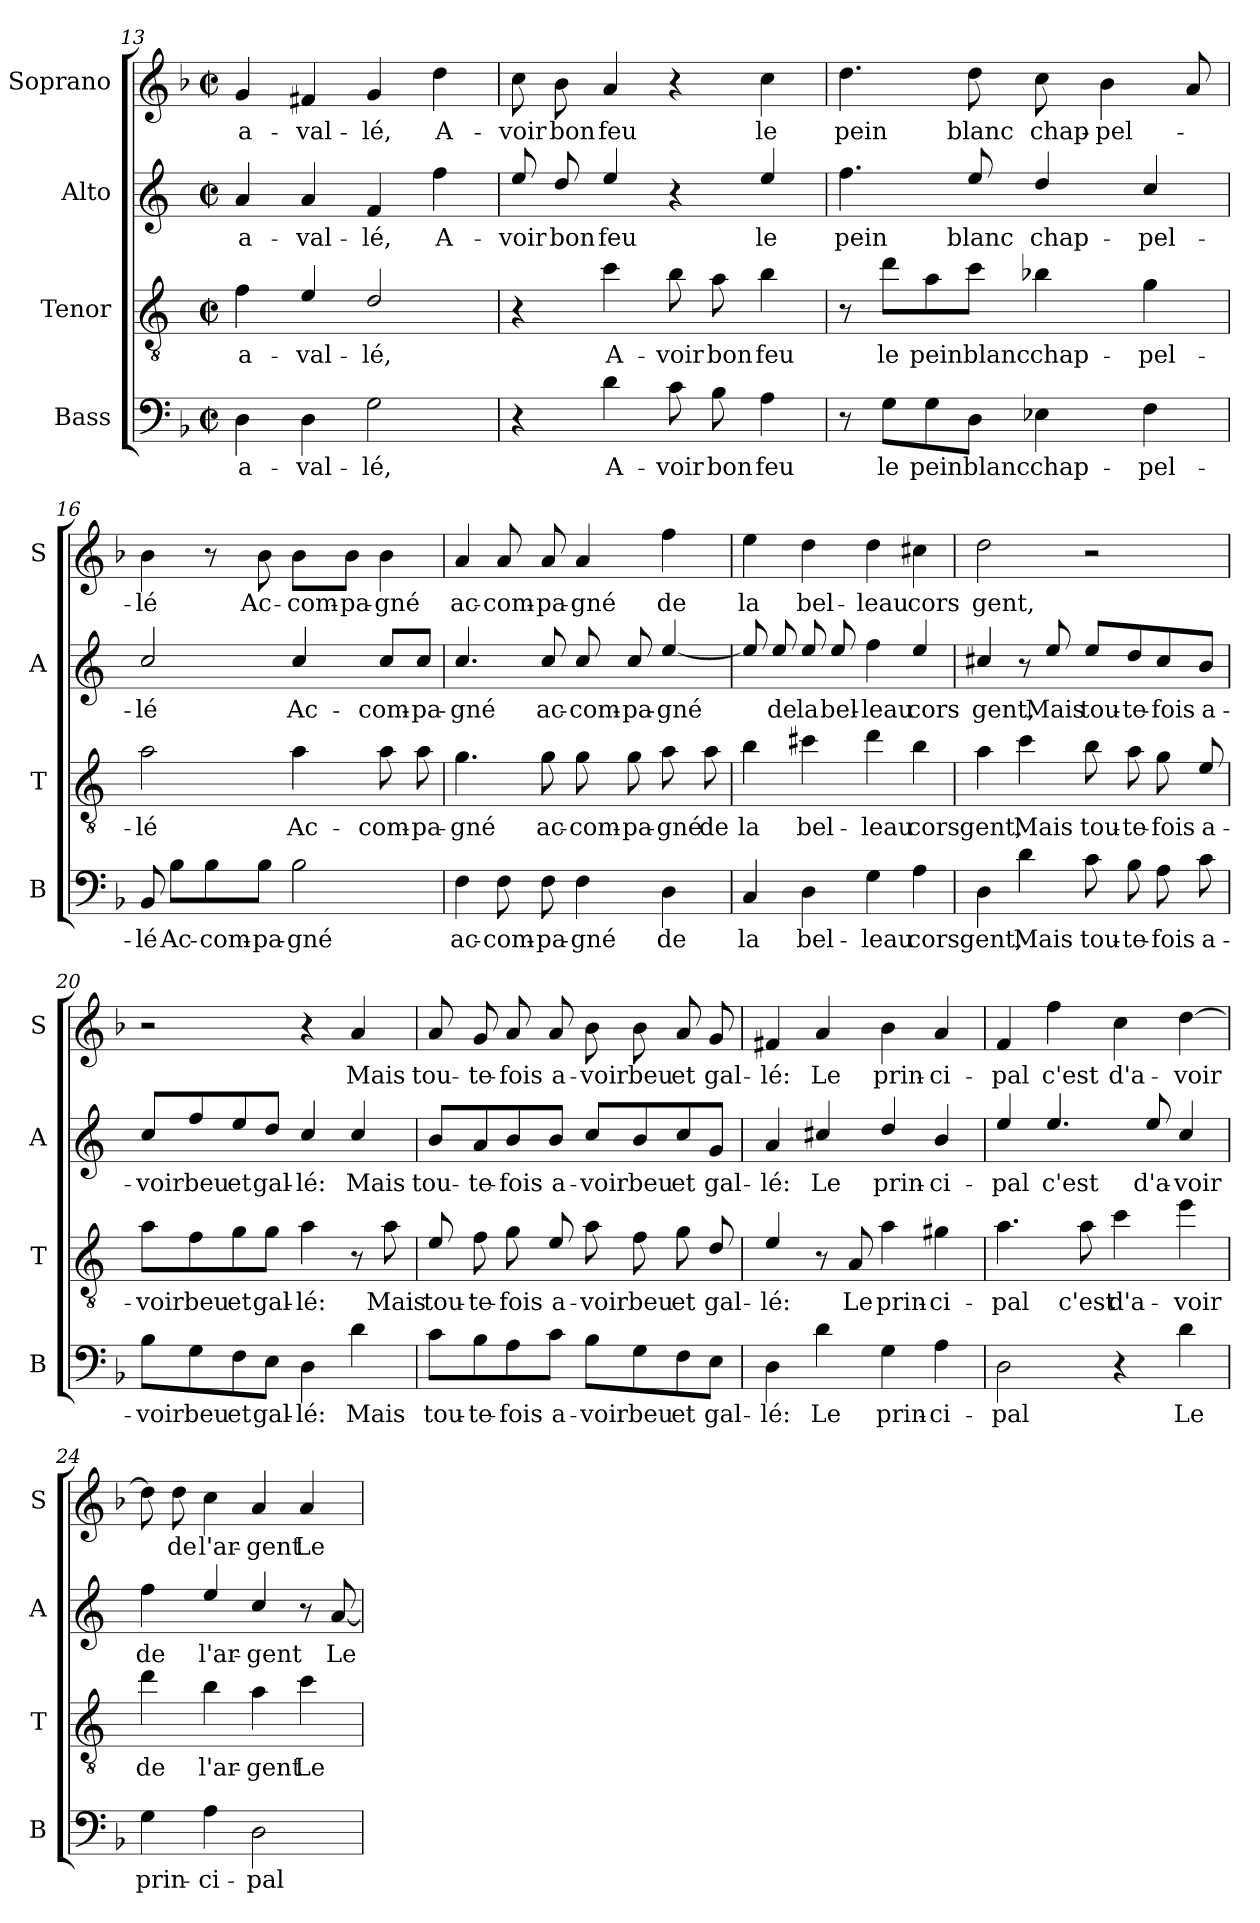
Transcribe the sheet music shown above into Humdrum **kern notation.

**kern	**text	**kern	**text	**kern	**text	**kern	**text
*part4	*part4	*part3	*part3	*part2	*part2	*part1	*part1
*staff4	*staff4	*staff3	*staff3	*staff2	*staff2	*staff1	*staff1
*I"Bass	*	*I"Tenor	*	*I"Alto	*	*I"Soprano	*
*I'B	*	*I'T	*	*I'A	*	*I'S	*
*clefF4	*	*clefGv2	*	*clefG2	*	*clefG2	*
*	*	*ITrd4c7	*	*ITrd4c7	*	*	*
*k[b-]	*	*k[b-]	*	*k[b-]	*	*k[b-]	*
*F:	*	*F:	*	*F:	*	*F:	*
*M2/2	*	*M2/2	*	*M2/2	*	*M2/2	*
*met(c|)	*	*met(c|)	*	*met(c|)	*	*met(c|)	*
=13	=13	=13	=13	=13	=13	=13	=13
4D\	a-	4B-\	a-	4d/	a-	4g/	a-
4D\	-val-	4A/	-val-	4d/	-val-	4f#X/	-val-
2G\	-lé,	2G/	-lé,	4B-/	-lé,	4g/	-lé,
.	.	.	.	4b-\	A-	4dd\	A-
=14	=14	=14	=14	=14	=14	=14	=14
4r	.	4r	.	8a/	-voir	8cc\	-voir
.	.	.	.	8g/	bon	8b-\	bon
4d\	A-	4f\	A-	4a/	feu	4a/	feu
8c\	-voir	8e\	-voir	4r	.	4r	.
8B-\	bon	8d\	bon	.	.	.	.
4A\	feu	4e\	feu	4a/	le	4cc\	le
!!LO:LB:g=z
=15	=15	=15	=15	=15	=15	=15	=15
8r	.	8r	.	4.b-\	pein	4.dd\	pein
8G\L	le	8g\L	le	.	.	.	.
8G\	pein	8d\	pein	.	.	.	.
8D\J	blanc	8f\J	blanc	8a/	blanc	8dd\	blanc
4E-X\	chap-	4e-X\	chap-	4g/	chap-	8cc\	chap-
.	.	.	.	.	.	4b-\	-pel-
4F\	-pel-	4c\	-pel-	4f/	-pel-	.	.
.	.	.	.	.	.	8a/	.
=16	=16	=16	=16	=16	=16	=16	=16
8BB-/	-lé	2d\	-lé	2f/	-lé	4b-\	-lé
8B-\L	Ac-	.	.	.	.	.	.
8B-\	-com-	.	.	.	.	8r	.
8B-\J	-pa-	.	.	.	.	8b-\	Ac-
2B-\	-gné	4d\	Ac-	4f/	Ac-	8b-\L	-com-
.	.	.	.	.	.	8b-\J	-pa-
.	.	8d\	-com-	8f/L	-com-	4b-\	-gné
.	.	8d\	-pa-	8f/J	-pa-	.	.
=17	=17	=17	=17	=17	=17	=17	=17
4F\	ac-	4.c\	-gné	4.f/	-gné	4a/	ac-
8F\	-com-	.	.	.	.	8a/	-com-
8F\	-pa-	8c\	ac-	8f/	ac-	8a/	-pa-
4F\	-gné	8c\	-com-	8f/	-com-	4a/	-gné
.	.	8c\	-pa-	8f/	-pa-	.	.
4D\	de	8d\	-gné	[<4a/	-gné	4ff\	de
.	.	8d\	de	.	.	.	.
!!LO:LB:g=z
=18	=18	=18	=18	=18	=18	=18	=18
4C/	la	4e\	la	8a/]	.	4ee\	la
.	.	.	.	8a/	de	.	.
4D\	bel-	4f#X\	bel-	8a/	la	4dd\	bel-
.	.	.	.	8a/	bel-	.	.
4G\	-leau	4g\	-leau	4b-\	-leau	4dd\	-leau
4A\	cors	4e\	cors	4a/	cors	4cc#X\	cors
=19	=19	=19	=19	=19	=19	=19	=19
4D\	gent,	4d\	gent,	4f#X/	gent,	2dd\	gent,
4d\	Mais	4f\	Mais	8r	.	.	.
.	.	.	.	8a/	Mais	.	.
8c\	tou-	8e\	tou-	8a/L	tou-	2r	.
8B-\	-te-	8d\	-te-	8g/	-te-	.	.
8A\	-fois	8c\	-fois	8f#/	-fois	.	.
8c\	a-	8A/	a-	8e/J	a-	.	.
=20	=20	=20	=20	=20	=20	=20	=20
8B-\L	-voir	8d\L	-voir	8f/L	-voir	2r	.
8G\	beu	8B-\	beu	8b-/	beu	.	.
8F\	et	8c\	et	8a/	et	.	.
8E\J	gal-	8c\J	gal-	8g/J	gal-	.	.
4D\	-lé:	4d\	-lé:	4f/	-lé:	4r	.
4d\	Mais	8r	.	4f/	Mais	4a/	Mais
.	.	8d\	Mais	.	.	.	.
!!LO:PB:g=z
=21	=21	=21	=21	=21	=21	=21	=21
8c\L	tou-	8A/	tou-	8e/L	tou-	8a/	tou-
8B-\	-te-	8B-\	-te-	8d/	-te-	8g/	-te-
8A\	-fois	8c\	-fois	8e/	-fois	8a/	-fois
8c\J	a-	8A/	a-	8e/J	a-	8a/	a-
8B-\L	-voir	8d\	-voir	8f/L	-voir	8b-\	-voir
8G\	beu	8B-\	beu	8e/	beu	8b-\	beu
8F\	et	8c\	et	8f/	et	8a/	et
8E\J	gal-	8G/	gal-	8c/J	gal-	8g/	gal-
=22	=22	=22	=22	=22	=22	=22	=22
4D\	-lé:	4A/	-lé:	4d/	-lé:	4f#X/	-lé:
4d\	Le	8r	.	4f#X/	Le	4a/	Le
.	.	8D/	Le	.	.	.	.
4G\	prin-	4d\	prin-	4g/	prin-	4b-\	prin-
4A\	-ci-	4c#X\	-ci-	4e/	-ci-	4a/	-ci-
=23	=23	=23	=23	=23	=23	=23	=23
2D\	-pal	4.d\	-pal	4a/	-pal	4f/	-pal
.	.	.	.	4.a/	c'est	4ff\	c'est
.	.	8d\	c'est	.	.	.	.
4r	.	4f\	d'a-	.	.	4cc\	d'a-
.	.	.	.	8a/	d'a-	.	.
4d\	Le	4a\	-voir	4f/	-voir	[>4dd\	-voir
=24	=24	=24	=24	=24	=24	=24	=24
4G\	prin-	4g\	de	4b-\	de	8dd\]	.
.	.	.	.	.	.	8dd\	de
4A\	-ci-	4e\	l'ar-	4a/	l'ar-	4cc\	l'ar-
2D\	-pal	4d\	-gent	4f/	-gent	4a/	-gent
.	.	4f\	Le	8r	.	4a/	Le
.	.	.	.	[<8d/	Le	.	.
=	=	=	=	=	=	=	=
*-	*-	*-	*-	*-	*-	*-	*-
